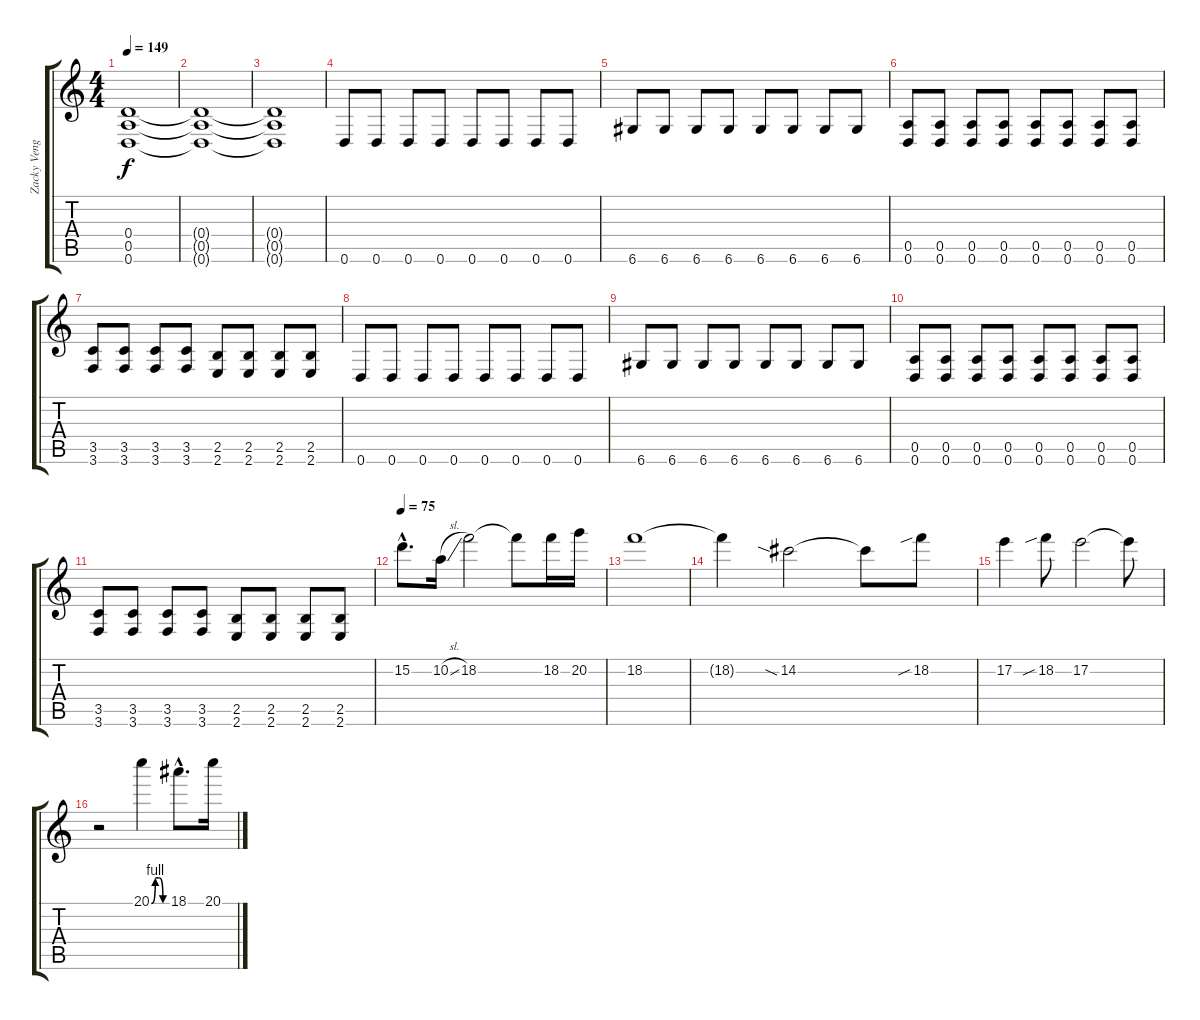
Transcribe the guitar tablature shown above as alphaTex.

\track ("Zacky Vengeance" "Zacky Veng") {instrument distortionguitar}
\staff {score tabs}
\tuning (E4 B3 G3 D3 A2 D2) {hide}
\ts (4 4)
\tempo 149
\clef g2
\ks c
(0.4{t} 0.5{t} 0.6{t}).1{dy f} |
(0.4{t} 0.5{t} 0.6{t}).1 |
(0.4{t} 0.5{t} 0.6{t}).1 |
0.6.8 0.6.8 0.6.8 0.6.8 0.6.8 0.6.8 0.6.8 0.6.8 |
6.6.8 6.6.8 6.6.8 6.6.8 6.6.8 6.6.8 6.6.8 6.6.8 |
(0.5 0.6).8 (0.5 0.6).8 (0.5 0.6).8 (0.5 0.6).8 (0.5 0.6).8 (0.5 0.6).8 (0.5 0.6).8 (0.5 0.6).8 |
(3.5 3.6).8 (3.5 3.6).8 (3.5 3.6).8 (3.5 3.6).8 (2.5 2.6).8 (2.5 2.6).8 (2.5 2.6).8 (2.5 2.6).8 |
0.6.8 0.6.8 0.6.8 0.6.8 0.6.8 0.6.8 0.6.8 0.6.8 |
6.6.8 6.6.8 6.6.8 6.6.8 6.6.8 6.6.8 6.6.8 6.6.8 |
(0.5 0.6).8 (0.5 0.6).8 (0.5 0.6).8 (0.5 0.6).8 (0.5 0.6).8 (0.5 0.6).8 (0.5 0.6).8 (0.5 0.6).8 |
(3.5 3.6).8 (3.5 3.6).8 (3.5 3.6).8 (3.5 3.6).8 (2.5 2.6).8 (2.5 2.6).8 (2.5 2.6).8 (2.5 2.6).8 |
\tempo 75
15.2{hac}.8{d} 10.2{sl}.16 18.2.2 18.2{t}.8 18.2.16 20.2.16 |
18.2.1 |
18.2{t}.4 14.2{sia}.2 14.2{t}.8 18.2{sib}.8 |
17.2.4 18.2{sib}.8 17.2.2 17.2{t}.8 |
r.2 20.1{be (custom 0 0 15 4 30 4 45 0 60 0)}.4 18.1{hac}.8{d} 20.1.16
